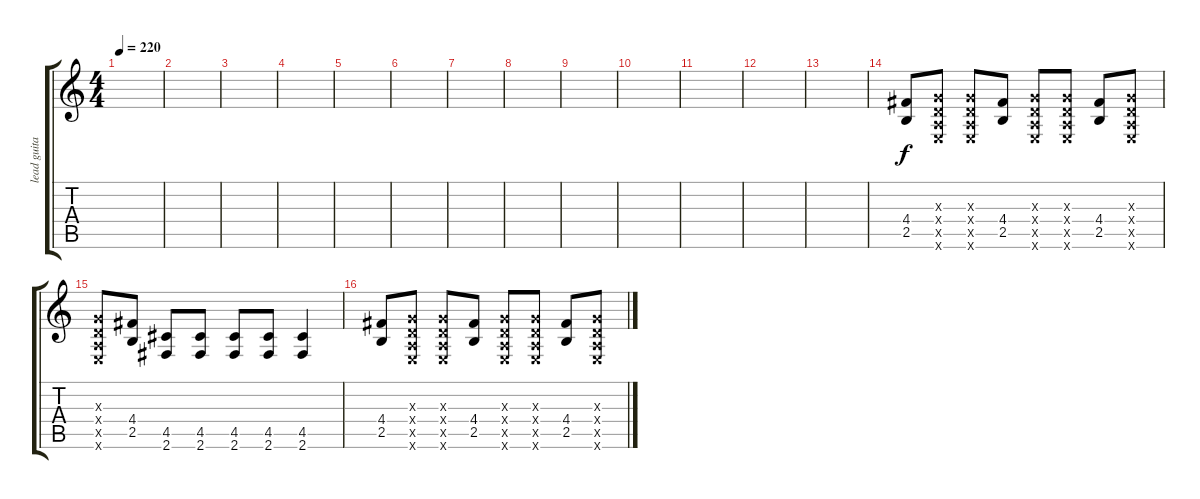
\track ("lead guitar" "lead guita") {instrument distortionguitar}
\staff {score tabs}
\tuning (E4 B3 G3 D3 A2 E2) {hide}
\ts (4 4)
\tempo 220
\clef g2
\ks c
|
|
|
|
|
|
|
|
|
|
|
|
|
(4.4 2.5).8 (0.3{x} 0.4{x} 0.5{x} 0.6{x}).8 (0.3{x} 0.4{x} 0.5{x} 0.6{x}).8 (4.4 2.5).8 (0.3{x} 0.4{x} 0.5{x} 0.6{x}).8 (0.3{x} 0.4{x} 0.5{x} 0.6{x}).8 (4.4 2.5).8 (0.3{x} 0.4{x} 0.5{x} 0.6{x}).8 |
(0.3{x} 0.4{x} 0.5{x} 0.6{x}).8 (4.4 2.5).8 (4.5 2.6).8 (4.5 2.6).8 (4.5 2.6).8 (4.5 2.6).8 (4.5 2.6).4 |
(4.4 2.5).8 (0.3{x} 0.4{x} 0.5{x} 0.6{x}).8 (0.3{x} 0.4{x} 0.5{x} 0.6{x}).8 (4.4 2.5).8 (0.3{x} 0.4{x} 0.5{x} 0.6{x}).8 (0.3{x} 0.4{x} 0.5{x} 0.6{x}).8 (4.4 2.5).8 (0.3{x} 0.4{x} 0.5{x} 0.6{x}).8
